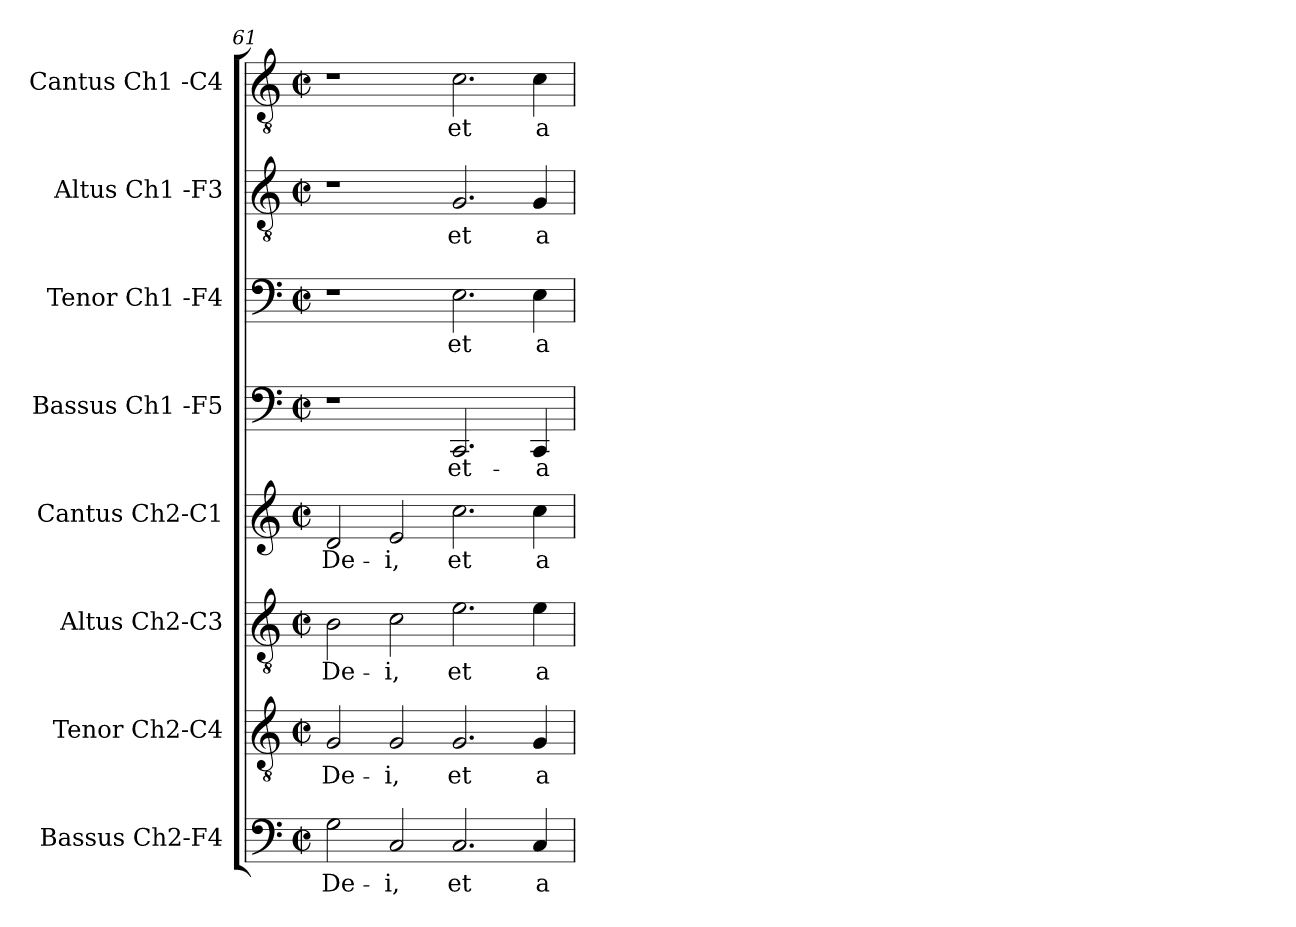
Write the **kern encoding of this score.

**kern	**text	**kern	**text	**kern	**text	**kern	**text	**kern	**text	**kern	**text	**kern	**text	**kern	**text
*part8	*part8	*part7	*part7	*part6	*part6	*part5	*part5	*part4	*part4	*part3	*part3	*part2	*part2	*part1	*part1
*staff8	*staff8	*staff7	*staff7	*staff6	*staff6	*staff5	*staff5	*staff4	*staff4	*staff3	*staff3	*staff2	*staff2	*staff1	*staff1
*I"Bassus Ch2-F4	*	*I"Tenor Ch2-C4	*	*I"Altus Ch2-C3	*	*I"Cantus Ch2-C1	*	*I"Bassus Ch1 -F5	*	*I"Tenor Ch1 -F4	*	*I"Altus Ch1 -F3	*	*I"Cantus Ch1 -C4	*
*I'B2	*	*I'T2	*	*I'A2	*	*I'C2	*	*I'B1	*	*I'T1	*	*I'A1	*	*I'C1	*
*clefF4	*	*clefGv2	*	*clefGv2	*	*clefG2	*	*clefF4	*	*clefF4	*	*clefGv2	*	*clefGv2	*
*k[]	*	*k[]	*	*k[]	*	*k[]	*	*k[]	*	*k[]	*	*k[]	*	*k[]	*
*M2/2	*	*M2/2	*	*M2/2	*	*M2/2	*	*M2/2	*	*M2/2	*	*M2/2	*	*M2/2	*
*met(c|)	*	*met(c|)	*	*met(c|)	*	*met(c|)	*	*met(c|)	*	*met(c|)	*	*met(c|)	*	*met(c|)	*
=61	=61	=61	=61	=61	=61	=61	=61	=61	=61	=61	=61	=61	=61	=61	=61
!	!LO:LY:b	!	!LO:LY:b	!	!LO:LY:b	!	!LO:LY:b	!	!	!	!	!	!	!	!
2G\	De-	2G/	De-	2B\	De-	2d/	De-	1r	.	1r	.	1r	.	1r	.
!	!LO:LY:b	!	!LO:LY:b	!	!LO:LY:b	!	!LO:LY:b	!	!	!	!	!	!	!	!
2C/	-i,	2G/	-i,	2c\	-i,	2e/	-i,	.	.	.	.	.	.	.	.
!	!LO:LY:b	!	!LO:LY:b	!	!LO:LY:b	!	!LO:LY:b	!	!LO:LY:b	!	!LO:LY:b	!	!LO:LY:b	!	!LO:LY:b
2.C/	et	2.G/	et	2.e\	et	2.cc\	et	2.CC/	-et-	2.E\	et	2.G/	et	2.c\	et
!	!LO:LY:b	!	!LO:LY:b	!	!LO:LY:b	!	!LO:LY:b	!	!LO:LY:b	!	!LO:LY:b	!	!LO:LY:b	!	!LO:LY:b
4C/	a-	4G/	a-	4e\	a-	4cc\	a-	4CC/	-a-	4E\	a-	4G/	a-	4c\	a-
=	=	=	=	=	=	=	=	=	=	=	=	=	=	=	=
*-	*-	*-	*-	*-	*-	*-	*-	*-	*-	*-	*-	*-	*-	*-	*-
